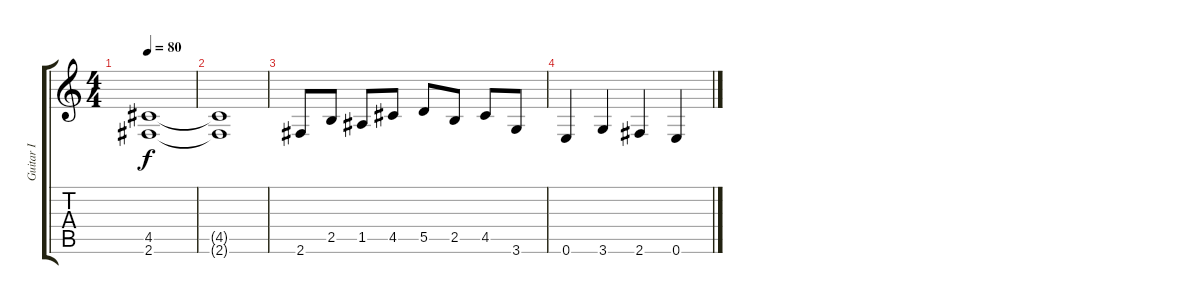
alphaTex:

\track ("Guitar I" "Guitar I") {instrument distortionguitar}
\staff {score tabs}
\tuning (E4 B3 G3 D3 A2 E2) {hide}
\ts (4 4)
\tempo 80
\clef g2
\ks c
(4.5 2.6).1{dy f} |
(4.5{t} 2.6{t}).1 |
2.6.8 2.5.8 1.5.8 4.5.8 5.5.8 2.5.8 4.5.8 3.6.8 |
0.6.4 3.6.4 2.6.4 0.6.4
